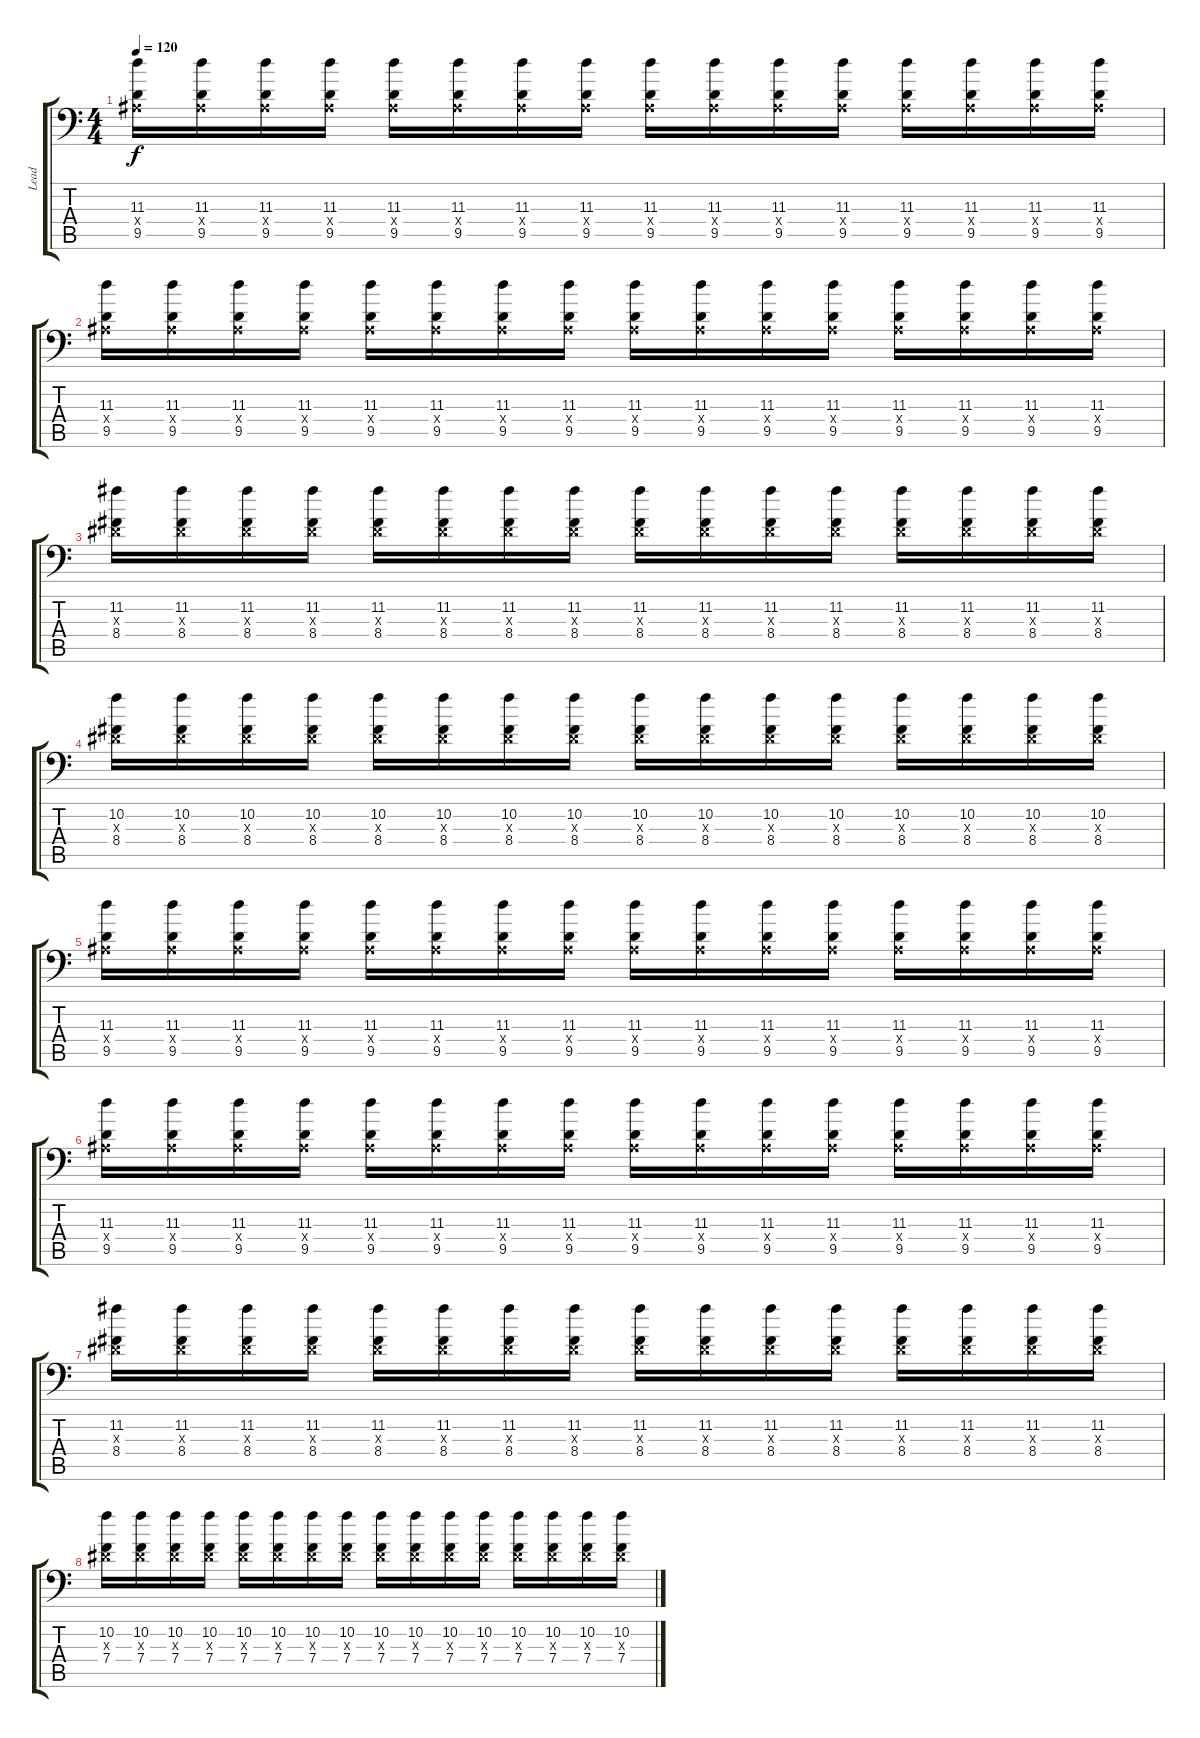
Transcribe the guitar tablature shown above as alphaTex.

\track ("Lead" "Lead") {instrument distortionguitar}
\staff {score tabs}
\tuning (C4 G3 Eb3 Bb2 F2 Bb1) {hide}
\ts (4 4)
\tempo 120
\clef f4
\ks c
(11.3 0.4{x} 9.5).16{dy f} (11.3 0.4{x} 9.5).16 (11.3 0.4{x} 9.5).16 (11.3 0.4{x} 9.5).16 (11.3 0.4{x} 9.5).16 (11.3 0.4{x} 9.5).16 (11.3 0.4{x} 9.5).16 (11.3 0.4{x} 9.5).16 (11.3 0.4{x} 9.5).16 (11.3 0.4{x} 9.5).16 (11.3 0.4{x} 9.5).16 (11.3 0.4{x} 9.5).16 (11.3 0.4{x} 9.5).16 (11.3 0.4{x} 9.5).16 (11.3 0.4{x} 9.5).16 (11.3 0.4{x} 9.5).16 |
(11.3 0.4{x} 9.5).16 (11.3 0.4{x} 9.5).16 (11.3 0.4{x} 9.5).16 (11.3 0.4{x} 9.5).16 (11.3 0.4{x} 9.5).16 (11.3 0.4{x} 9.5).16 (11.3 0.4{x} 9.5).16 (11.3 0.4{x} 9.5).16 (11.3 0.4{x} 9.5).16 (11.3 0.4{x} 9.5).16 (11.3 0.4{x} 9.5).16 (11.3 0.4{x} 9.5).16 (11.3 0.4{x} 9.5).16 (11.3 0.4{x} 9.5).16 (11.3 0.4{x} 9.5).16 (11.3 0.4{x} 9.5).16 |
(11.2 0.3{x} 8.4).16 (11.2 0.3{x} 8.4).16 (11.2 0.3{x} 8.4).16 (11.2 0.3{x} 8.4).16 (11.2 0.3{x} 8.4).16 (11.2 0.3{x} 8.4).16 (11.2 0.3{x} 8.4).16 (11.2 0.3{x} 8.4).16 (11.2 0.3{x} 8.4).16 (11.2 0.3{x} 8.4).16 (11.2 0.3{x} 8.4).16 (11.2 0.3{x} 8.4).16 (11.2 0.3{x} 8.4).16 (11.2 0.3{x} 8.4).16 (11.2 0.3{x} 8.4).16 (11.2 0.3{x} 8.4).16 |
(10.2 0.3{x} 8.4).16 (10.2 0.3{x} 8.4).16 (10.2 0.3{x} 8.4).16 (10.2 0.3{x} 8.4).16 (10.2 0.3{x} 8.4).16 (10.2 0.3{x} 8.4).16 (10.2 0.3{x} 8.4).16 (10.2 0.3{x} 8.4).16 (10.2 0.3{x} 8.4).16 (10.2 0.3{x} 8.4).16 (10.2 0.3{x} 8.4).16 (10.2 0.3{x} 8.4).16 (10.2 0.3{x} 8.4).16 (10.2 0.3{x} 8.4).16 (10.2 0.3{x} 8.4).16 (10.2 0.3{x} 8.4).16 |
(11.3 0.4{x} 9.5).16 (11.3 0.4{x} 9.5).16 (11.3 0.4{x} 9.5).16 (11.3 0.4{x} 9.5).16 (11.3 0.4{x} 9.5).16 (11.3 0.4{x} 9.5).16 (11.3 0.4{x} 9.5).16 (11.3 0.4{x} 9.5).16 (11.3 0.4{x} 9.5).16 (11.3 0.4{x} 9.5).16 (11.3 0.4{x} 9.5).16 (11.3 0.4{x} 9.5).16 (11.3 0.4{x} 9.5).16 (11.3 0.4{x} 9.5).16 (11.3 0.4{x} 9.5).16 (11.3 0.4{x} 9.5).16 |
(11.3 0.4{x} 9.5).16 (11.3 0.4{x} 9.5).16 (11.3 0.4{x} 9.5).16 (11.3 0.4{x} 9.5).16 (11.3 0.4{x} 9.5).16 (11.3 0.4{x} 9.5).16 (11.3 0.4{x} 9.5).16 (11.3 0.4{x} 9.5).16 (11.3 0.4{x} 9.5).16 (11.3 0.4{x} 9.5).16 (11.3 0.4{x} 9.5).16 (11.3 0.4{x} 9.5).16 (11.3 0.4{x} 9.5).16 (11.3 0.4{x} 9.5).16 (11.3 0.4{x} 9.5).16 (11.3 0.4{x} 9.5).16 |
(11.2 0.3{x} 8.4).16 (11.2 0.3{x} 8.4).16 (11.2 0.3{x} 8.4).16 (11.2 0.3{x} 8.4).16 (11.2 0.3{x} 8.4).16 (11.2 0.3{x} 8.4).16 (11.2 0.3{x} 8.4).16 (11.2 0.3{x} 8.4).16 (11.2 0.3{x} 8.4).16 (11.2 0.3{x} 8.4).16 (11.2 0.3{x} 8.4).16 (11.2 0.3{x} 8.4).16 (11.2 0.3{x} 8.4).16 (11.2 0.3{x} 8.4).16 (11.2 0.3{x} 8.4).16 (11.2 0.3{x} 8.4).16 |
(10.2 0.3{x} 7.4).16 (10.2 0.3{x} 7.4).16 (10.2 0.3{x} 7.4).16 (10.2 0.3{x} 7.4).16 (10.2 0.3{x} 7.4).16 (10.2 0.3{x} 7.4).16 (10.2 0.3{x} 7.4).16 (10.2 0.3{x} 7.4).16 (10.2 0.3{x} 7.4).16 (10.2 0.3{x} 7.4).16 (10.2 0.3{x} 7.4).16 (10.2 0.3{x} 7.4).16 (10.2 0.3{x} 7.4).16 (10.2 0.3{x} 7.4).16 (10.2 0.3{x} 7.4).16 (10.2 0.3{x} 7.4).16
